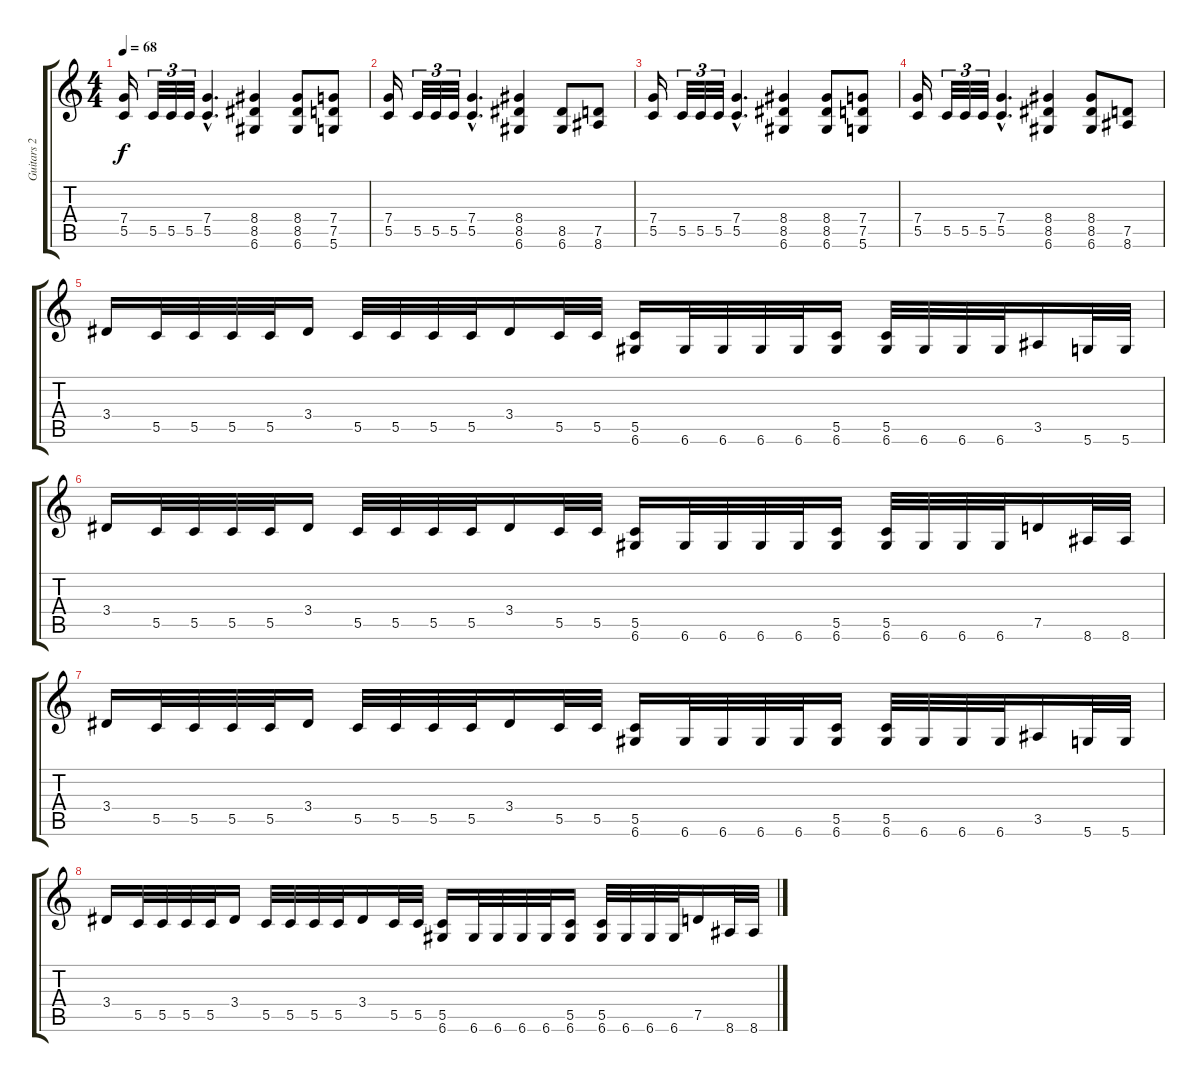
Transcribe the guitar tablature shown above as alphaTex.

\track ("Guitars 2" "Guitars 2") {instrument distortionguitar}
\staff {score tabs}
\tuning (D4 A3 F3 C3 G2 D2) {hide}
\ts (4 4)
\tempo 68
\clef g2
\ks c
(7.4 5.5).16{dy f} 5.5.32{tu (3 2)} 5.5.32{tu (3 2)} 5.5.32{tu (3 2)} (7.4{hac} 5.5{hac}).4{d} (8.4 8.5 6.6).4 (8.4 8.5 6.6).8 (7.4 7.5 5.6).8 |
(7.4 5.5).16 5.5.32{tu (3 2)} 5.5.32{tu (3 2)} 5.5.32{tu (3 2)} (7.4{hac} 5.5{hac}).4{d} (8.4 8.5 6.6).4 (8.5 6.6).8 (7.5 8.6).8 |
(7.4 5.5).16 5.5.32{tu (3 2)} 5.5.32{tu (3 2)} 5.5.32{tu (3 2)} (7.4{hac} 5.5{hac}).4{d} (8.4 8.5 6.6).4 (8.4 8.5 6.6).8 (7.4 7.5 5.6).8 |
(7.4 5.5).16 5.5.32{tu (3 2)} 5.5.32{tu (3 2)} 5.5.32{tu (3 2)} (7.4{hac} 5.5{hac}).4{d} (8.4 8.5 6.6).4 (8.4 8.5 6.6).8 (7.5 8.6).8 |
3.4.16 5.5.32 5.5.32 5.5.32 5.5.32 3.4.16 5.5.32 5.5.32 5.5.32 5.5.32 3.4.16 5.5.32 5.5.32 (5.5 6.6).16 6.6.32 6.6.32 6.6.32 6.6.32 (5.5 6.6).16 (5.5 6.6).32 6.6.32 6.6.32 6.6.32 3.5.16 5.6.32 5.6.32 |
3.4.16 5.5.32 5.5.32 5.5.32 5.5.32 3.4.16 5.5.32 5.5.32 5.5.32 5.5.32 3.4.16 5.5.32 5.5.32 (5.5 6.6).16 6.6.32 6.6.32 6.6.32 6.6.32 (5.5 6.6).16 (5.5 6.6).32 6.6.32 6.6.32 6.6.32 7.5.16 8.6.32 8.6.32 |
3.4.16 5.5.32 5.5.32 5.5.32 5.5.32 3.4.16 5.5.32 5.5.32 5.5.32 5.5.32 3.4.16 5.5.32 5.5.32 (5.5 6.6).16 6.6.32 6.6.32 6.6.32 6.6.32 (5.5 6.6).16 (5.5 6.6).32 6.6.32 6.6.32 6.6.32 3.5.16 5.6.32 5.6.32 |
3.4.16 5.5.32 5.5.32 5.5.32 5.5.32 3.4.16 5.5.32 5.5.32 5.5.32 5.5.32 3.4.16 5.5.32 5.5.32 (5.5 6.6).16 6.6.32 6.6.32 6.6.32 6.6.32 (5.5 6.6).16 (5.5 6.6).32 6.6.32 6.6.32 6.6.32 7.5.16 8.6.32 8.6.32
